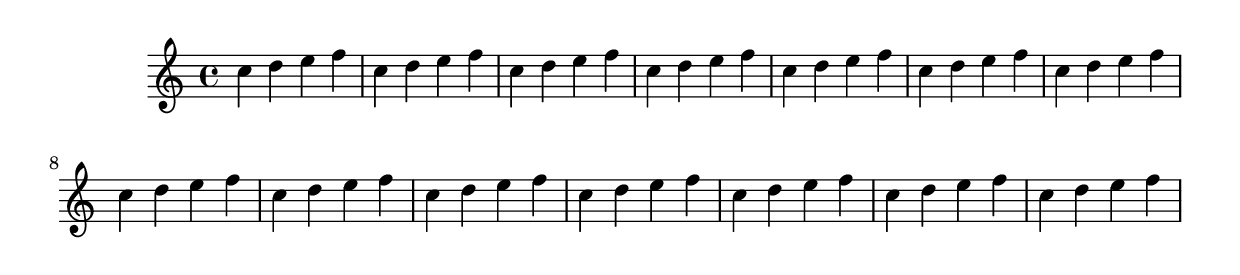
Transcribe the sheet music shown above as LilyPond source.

%% Do not edit this file; it is auto-generated from LSR http://lsr.dsi.unimi.it
%% This file is in the public domain.
\version "2.11.61"

\header {
  lsrtags = "keyboards"

  texidoces = "
Los símbolos específicos de acordeón discanto se escriben mediante
@code{\\markup}. Se puede trucar la colocación vertical de los
símbolos modificando los argumentos de @code{\\raise}.

"
  doctitlees = "Símbolos de acordeón discanto"

  texidoc = "
Accordion discant-specific symbols are added using @code{\\markup}. The
vertical placement of the symbols can be tweaked by changing the
@code{\\raise} arguments.



"
  doctitle = "Accordion-discant symbols"
} % begin verbatim
discant = \markup {
  \musicglyph #"accordion.accDiscant"
}
dot = \markup {
  \musicglyph #"accordion.accDot"
}

% 16 voets register
accBasson = ^\markup {
  \combine
  \discant
  \raise #0.5 \dot
}

% een korig 8 en 16 voets register
accBandon = ^\markup {
  \combine
    \discant
    \combine
      \raise #0.5 \dot
      \raise #1.5 \dot
}

accVCello = ^\markup {
  \combine
    \discant
    \combine
      \raise #0.5 \dot
      \combine
        \raise #1.5 \dot
        \translate #'(1 . 0) \raise #1.5 \dot
}

% 4-8-16 voets register
accHarmon = ^\markup {
  \combine
    \discant
    \combine
      \raise #0.5 \dot
      \combine
        \raise #1.5 \dot
        \raise #2.5 \dot
}

accTrombon = ^\markup {
  \combine
    \discant
    \combine
      \raise #0.5 \dot
      \combine
        \raise #1.5 \dot
        \combine
          \translate #'(1 . 0) \raise #1.5 \dot
          \translate #'(-1 . 0) \raise #1.5 \dot
}

% eenkorig 4 en 16 voets register
accOrgan = ^\markup {
  \combine
    \discant
    \combine
      \raise #0.5 \dot
      \raise #2.5 \dot
}

accMaster = ^\markup {
  \combine
    \discant
    \combine
      \raise #0.5 \dot
      \combine
        \raise #1.5 \dot
        \combine
          \translate #'(1 . 0) \raise #1.5 \dot
          \combine
            \translate #'(-1 . 0) \raise #1.5 \dot
            \raise #2.5 \dot
}

accAccord = ^\markup {
  \combine
    \discant
    \combine
      \raise #1.5 \dot
      \combine
        \translate #'(1 . 0) \raise #1.5 \dot
        \combine
          \translate #'(-1 . 0) \raise #1.5 \dot
          \raise #2.5 \dot
}

accMusette = ^\markup {
  \combine
    \discant
    \combine
      \raise #1.5 \dot
      \combine
        \translate #'(1 . 0) \raise #1.5 \dot
        \translate #'(-1 . 0) \raise #1.5 \dot
}

accCeleste = ^\markup {
  \combine
    \discant
    \combine
      \raise #1.5 \dot
      \translate #'(-1 . 0) \raise #1.5 \dot
}

accOboe = ^\markup {
  \combine
    \discant
    \combine
      \raise #1.5 \dot
      \raise #2.5 \dot
}

accClarin = ^\markup {
  \combine
    \discant
    \raise #1.5 \dot
}

accPiccolo = ^\markup {
    \combine
       \discant 
       \raise #2.5 \dot
}

accViolin = ^\markup {
  \combine
    \discant
    \combine
      \raise #1.5 \dot
      \combine
        \translate #'(1 . 0) \raise #1.5 \dot
        \raise #2.5 \dot
}

\relative c'' {
  c4 d\accBasson e f
  c4 d\accBandon e f
  c4 d\accVCello e f
  c4 d\accHarmon e f
  c4 d\accTrombon e f
  c4 d\accOrgan e f
  c4 d\accMaster e f
  c4 d\accAccord e f
  c4 d\accMusette e f
  c4 d\accCeleste e f
  c4 d\accOboe e f
  c4 d\accClarin e f
  c4 d\accPiccolo e f
  c4 d\accViolin e f
}
